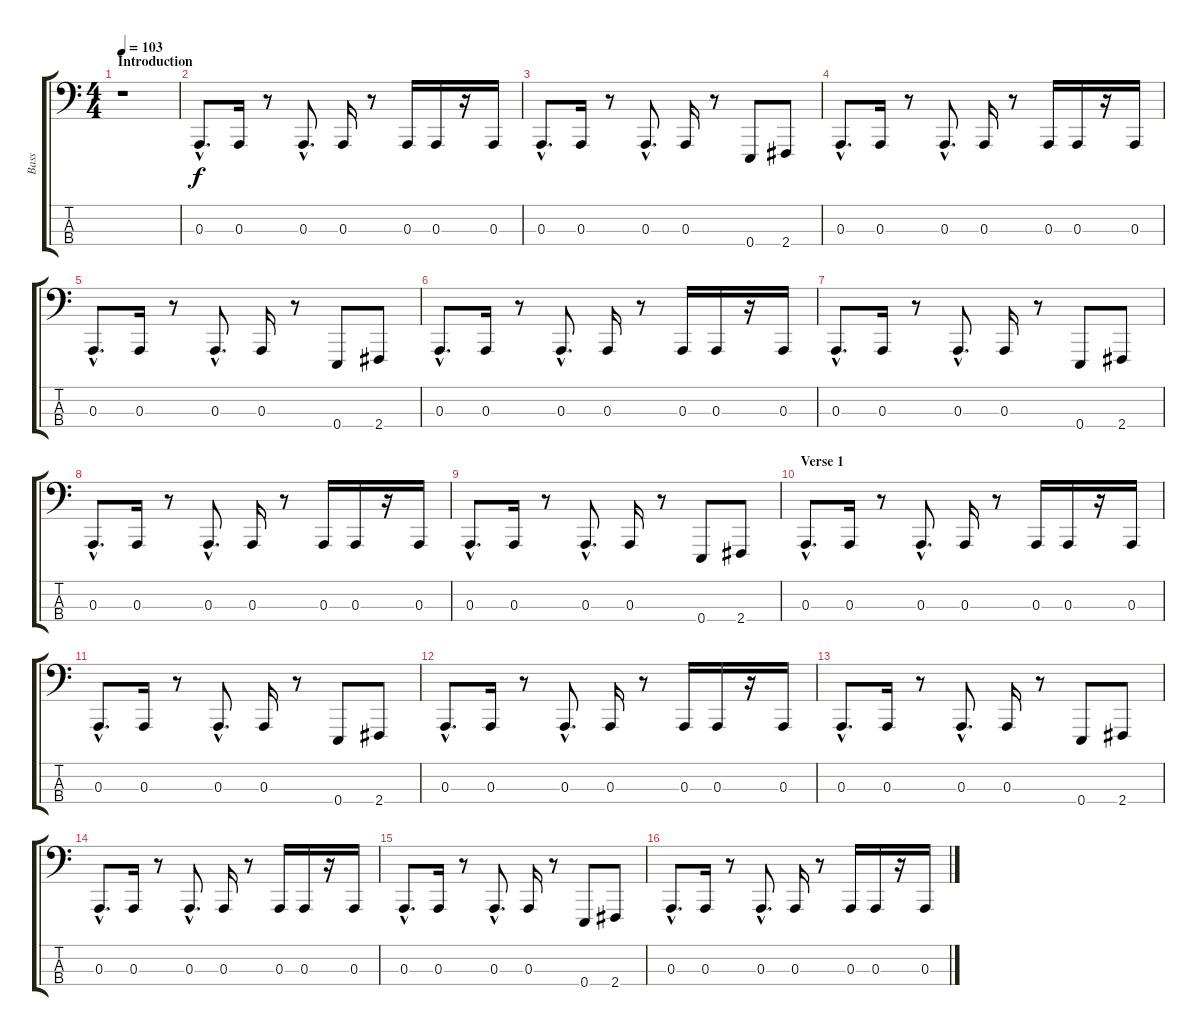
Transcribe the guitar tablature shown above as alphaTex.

\track ("Bass" "Bass") {instrument lead8bassandlead}
\staff {score tabs}
\tuning (G2 D2 A1 E1) {hide}
\ts (4 4)
\section ("" "Introduction")
\tempo 103
\clef f4
\ks c
r.1{dy f instrument lead8bassandlead} |
0.3{hac}.8{d} 0.3.16 r.8 0.3{hac}.8{d} 0.3.16 r.8 0.3.16 0.3.16 r.16 0.3.16 |
0.3{hac}.8{d} 0.3.16 r.8 0.3{hac}.8{d} 0.3.16 r.8 0.4.8 2.4.8 |
0.3{hac}.8{d} 0.3.16 r.8 0.3{hac}.8{d} 0.3.16 r.8 0.3.16 0.3.16 r.16 0.3.16 |
0.3{hac}.8{d} 0.3.16 r.8 0.3{hac}.8{d} 0.3.16 r.8 0.4.8 2.4.8 |
0.3{hac}.8{d} 0.3.16 r.8 0.3{hac}.8{d} 0.3.16 r.8 0.3.16 0.3.16 r.16 0.3.16 |
0.3{hac}.8{d} 0.3.16 r.8 0.3{hac}.8{d} 0.3.16 r.8 0.4.8 2.4.8 |
0.3{hac}.8{d} 0.3.16 r.8 0.3{hac}.8{d} 0.3.16 r.8 0.3.16 0.3.16 r.16 0.3.16 |
0.3{hac}.8{d} 0.3.16 r.8 0.3{hac}.8{d} 0.3.16 r.8 0.4.8 2.4.8 |
\section ("" "Verse 1")
0.3{hac}.8{d} 0.3.16 r.8 0.3{hac}.8{d} 0.3.16 r.8 0.3.16 0.3.16 r.16 0.3.16 |
0.3{hac}.8{d} 0.3.16 r.8 0.3{hac}.8{d} 0.3.16 r.8 0.4.8 2.4.8 |
0.3{hac}.8{d} 0.3.16 r.8 0.3{hac}.8{d} 0.3.16 r.8 0.3.16 0.3.16 r.16 0.3.16 |
0.3{hac}.8{d} 0.3.16 r.8 0.3{hac}.8{d} 0.3.16 r.8 0.4.8 2.4.8 |
0.3{hac}.8{d} 0.3.16 r.8 0.3{hac}.8{d} 0.3.16 r.8 0.3.16 0.3.16 r.16 0.3.16 |
0.3{hac}.8{d} 0.3.16 r.8 0.3{hac}.8{d} 0.3.16 r.8 0.4.8 2.4.8 |
0.3{hac}.8{d} 0.3.16 r.8 0.3{hac}.8{d} 0.3.16 r.8 0.3.16 0.3.16 r.16 0.3.16
